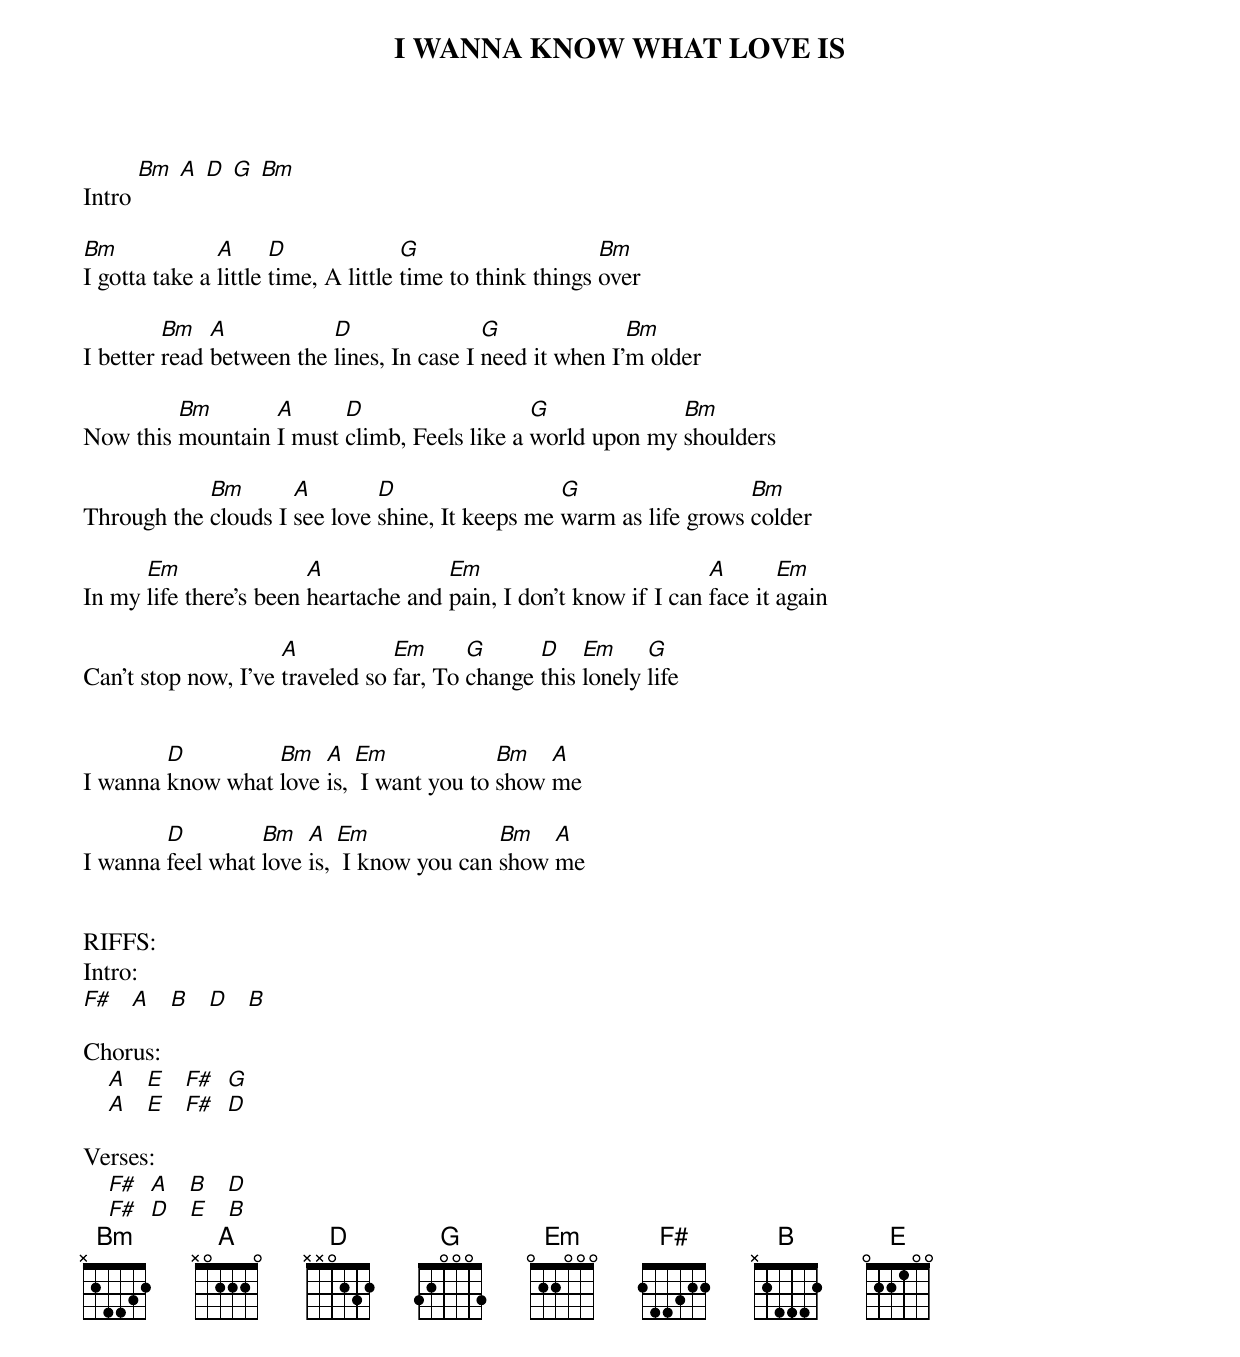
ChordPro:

{title: I WANNA KNOW WHAT LOVE IS}


Intro [Bm] [A] [D] [G] [Bm]

[Bm]I gotta take a [A]little [D]time, A little [G]time to think things [Bm]over

I better [Bm]read [A]between the [D]lines, In case I [G]need it when I'[Bm]m older

Now this [Bm]mountain [A]I must [D]climb, Feels like a [G]world upon my [Bm]shoulders

Through the [Bm]clouds I [A]see love [D]shine, It keeps me [G]warm as life grows [Bm]colder

In my [Em]life there's been [A]heartache and [Em]pain, I don't know if I can [A]face it [Em]again

Can't stop now, I've [A]traveled so [Em]far, To [G]change [D]this [Em]lonely [G]life


I wanna [D]know what [Bm]love [A]is, [Em] I want you to [Bm]show [A]me

I wanna [D]feel what [Bm]love [A]is, [Em] I know you can [Bm]show [A]me


RIFFS:
Intro:
[F#]   [A]   [B]   [D]   [B]

Chorus:
    [A]   [E]   [F#]  [G]
    [A]   [E]   [F#]  [D]

Verses:
    [F#]  [A]   [B]   [D]
    [F#]  [D]   [E]   [B]
